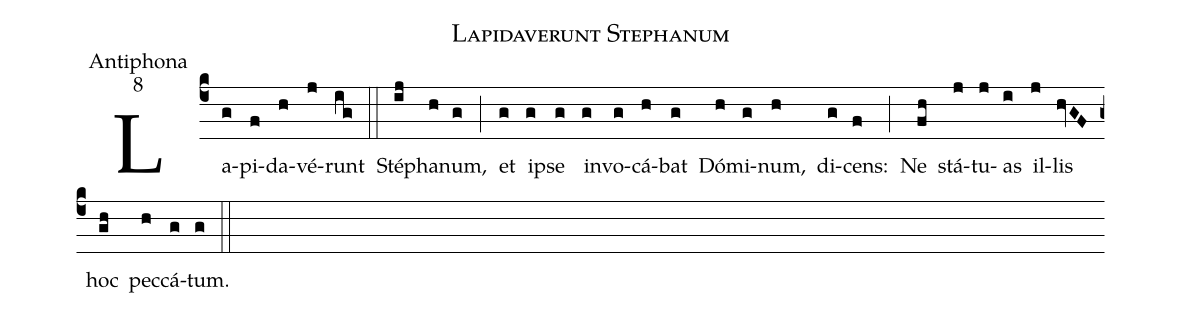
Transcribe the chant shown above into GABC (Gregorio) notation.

name:Lapidaverunt Stephanum;
office-part:Antiphona;
mode:8;
%%
(c4) La(g)pi(f)da(h)vé(j)runt(ig) (::)
Sté(ij)pha(h)num,(g) (;) et(g) i(g)pse(g) in(g)vo(g)cá(h)bat(g) Dó(h)mi(g)num,(h) di(g)cens:(f) (;) Ne(fh) stá(j)tu(j)as(i) il(j)lis(hvGF) hoc(gh) pec(h)cá(g)tum.(g) (::)
